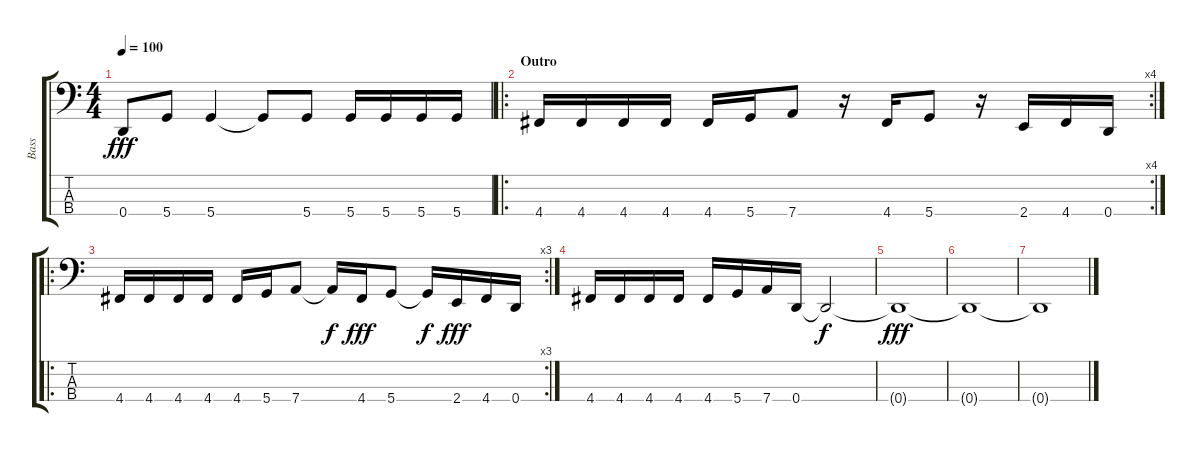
\track ("Bass" "Bass") {instrument electricbasspick}
\staff {score tabs}
\tuning (G2 D2 A1 D1) {hide}
\ts (4 4)
\tempo 100
\clef f4
\ks c
0.4.8{dy fff} 5.4.8 5.4.4 5.4{t}.8 5.4.8 5.4.16 5.4.16 5.4.16 5.4.16 |
\ro
\rc 4
\section ("" "Outro")
4.4.16 4.4.16 4.4.16 4.4.16 4.4.16 5.4.16 7.4.8 r.16 4.4.16 5.4.8 r.16 2.4.16 4.4.16 0.4.16 |
\ro
\rc 3
4.4.16 4.4.16 4.4.16 4.4.16 4.4.16 5.4.16 7.4.8 7.4{t}.16{dy f} 4.4.16{dy fff} 5.4.8 5.4{t}.16{dy f} 2.4.16{dy fff} 4.4.16 0.4.16 |
4.4.16 4.4.16 4.4.16 4.4.16 4.4.16 5.4.16 7.4.16 0.4.16 0.4{t}.2{dy f} |
0.4{t}.1{dy fff} |
0.4{t}.1{volume 0} |
0.4{t}.1
